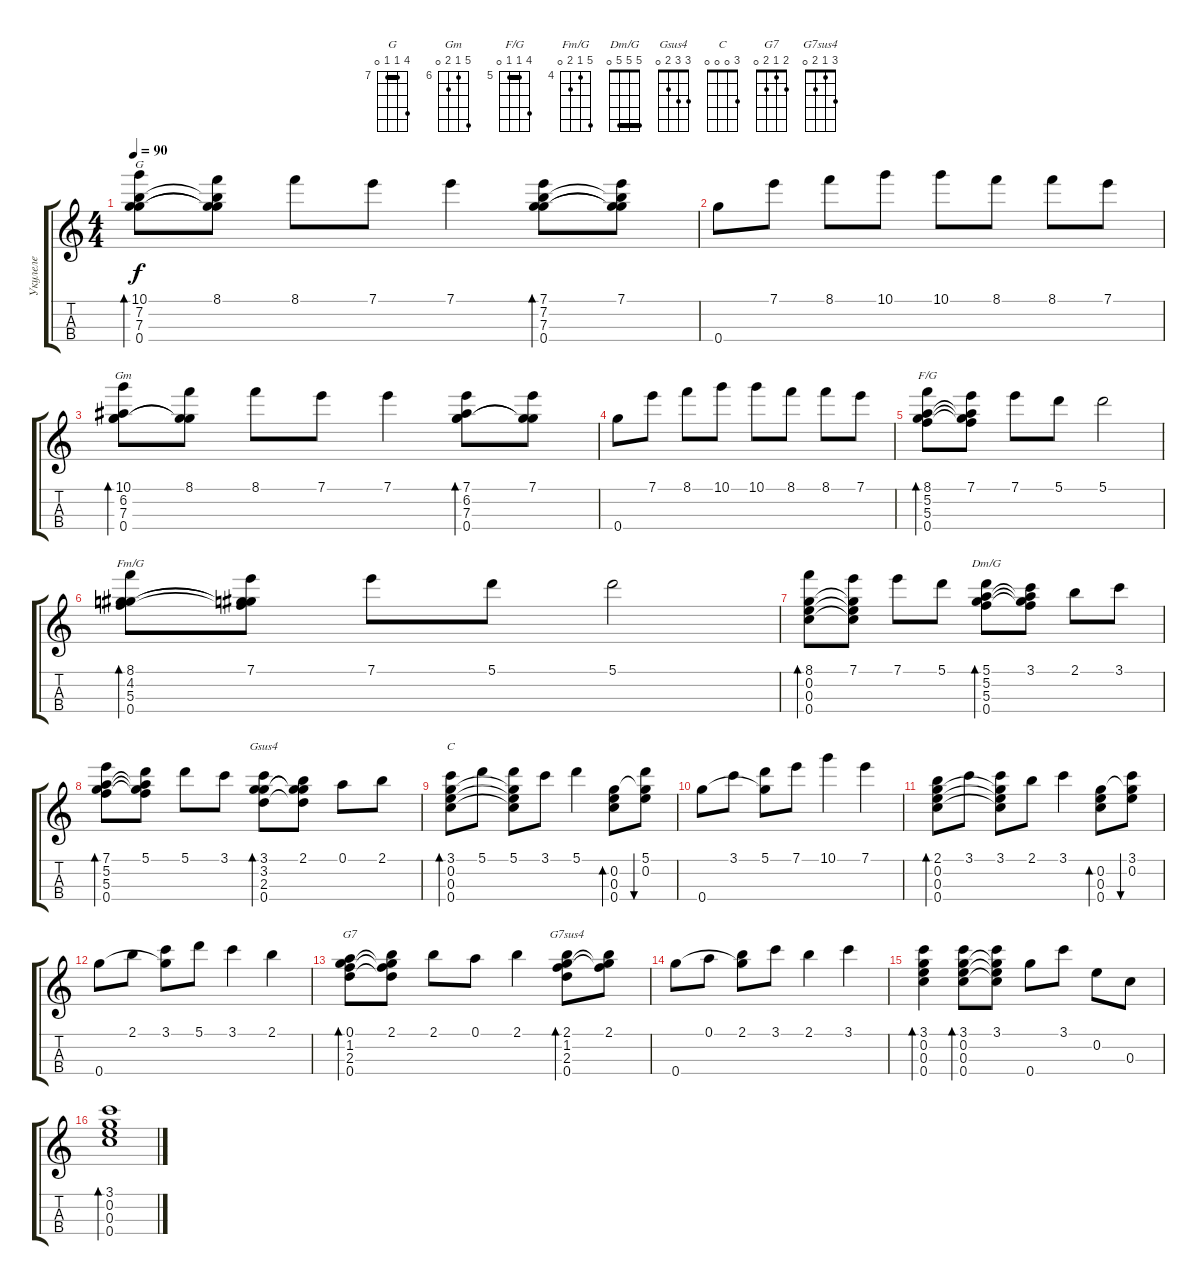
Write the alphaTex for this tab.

\track ("Укулеле" "Укулеле") {instrument acousticguitarnylon}
\staff {score tabs}
\tuning (A4 E4 C4 G4) {hide}
\chord ("G" 10 7 7 0) {firstfret 7 barre 7}
\chord ("Gm" 10 6 7 0) {firstfret 6}
\chord ("F/G" 8 5 5 0) {firstfret 5 barre 5}
\chord ("Fm/G" 8 4 5 0) {firstfret 4}
\chord ("Dm/G" 5 5 5 0) {barre 5}
\chord ("Gsus4" 3 3 2 0)
\chord ("C" 3 0 0 0)
\chord ("G7" 2 1 2 0)
\chord ("G7sus4" 3 1 2 0)
\ts (4 4)
\tempo 90
\clef g2
\ks c
(10.1 7.2 7.3 0.4).8{bd 60 ch "G" dy f} (8.1 7.2{t} 7.3{t} 0.4{t}).8 8.1.8 7.1.8 7.1.4 (7.1 7.2 7.3 0.4).8{bd 60} (7.1 7.2{t} 7.3{t} 0.4{t}).8 |
0.4.8 7.1.8 8.1.8 10.1.8 10.1.8 8.1.8 8.1.8 7.1.8 |
(10.1 6.2 7.3 0.4).8{bd 60 ch "Gm"} (8.1 7.3{t} 0.4{t}).8 8.1.8 7.1.8 7.1.4 (7.1 6.2 7.3 0.4).8{bd 60} (7.1 7.3{t} 0.4{t}).8 |
0.4.8 7.1.8 8.1.8 10.1.8 10.1.8 8.1.8 8.1.8 7.1.8 |
(8.1 5.2 5.3 0.4).8{bd 60 ch "F/G"} (7.1 5.2{t} 5.3{t} 0.4{t}).8 7.1.8 5.1.8 5.1.2 |
(8.1 4.2 5.3 0.4).8{bd 60 ch "Fm/G"} (7.1 4.2{t} 5.3{t} 0.4{t}).8 7.1.8 5.1.8 5.1.2 |
(8.1 0.2 0.3 0.4).8{bd 60} (7.1 0.2{t} 0.3{t} 0.4{t}).8 7.1.8 5.1.8 (5.1 5.2 5.3 0.4).8{bd 60 ch "Dm/G"} (3.1 5.2{t} 5.3{t} 0.4{t}).8 2.1.8 3.1.8 |
(7.1 5.2 5.3 0.4).8{bd 60} (5.1 5.2{t} 5.3{t} 0.4{t}).8 5.1.8 3.1.8 (3.1 3.2 2.3 0.4).8{bd 60 ch "Gsus4"} (2.1 3.2{t} 2.3{t} 0.4{t}).8 0.1.8 2.1.8 |
(3.1 0.2 0.3 0.4).8{bd 60 ch "C"} 5.1.8 (5.1 0.2{t} 0.3{t} 0.4{t}).8 3.1.8 5.1.4 (0.2 0.3 0.4).8{bd 60} (5.1 0.2 0.4{t}).8{bu 60} |
0.4.8 3.1.8 (5.1 0.4{t}).8 7.1.8 10.1.4 7.1.4 |
(2.1 0.2 0.3 0.4).8{bd 60} 3.1.8 (3.1 0.2{t} 0.3{t} 0.4{t}).8 2.1.8 3.1.4 (0.2 0.3 0.4).8{bd 60} (3.1 0.2 0.4{t}).8{bu 60} |
0.4.8 2.1.8 (3.1 0.4{t}).8 5.1.8 3.1.4 2.1.4 |
(0.1 1.2 2.3 0.4).8{bd 60 ch "G7"} (2.1 1.2{t} 2.3{t} 0.4{t}).8 2.1.8 0.1.8 2.1.4 (2.1 1.2 2.3 0.4).8{bd 60 ch "G7sus4"} (2.1 1.2{t} 0.4{t}).8 |
0.4.8 0.1.8 (2.1 0.4{t}).8 3.1.8 2.1.4 3.1.4 |
(3.1 0.2 0.3 0.4).4{bd 60} (3.1 0.2 0.3 0.4).8{bd 60} (3.1 0.2{t} 0.3{t} 0.4{t}).8 0.4.8 3.1.8 0.2.8 0.3.8 |
(3.1 0.2 0.3 0.4).1{bd 60}
